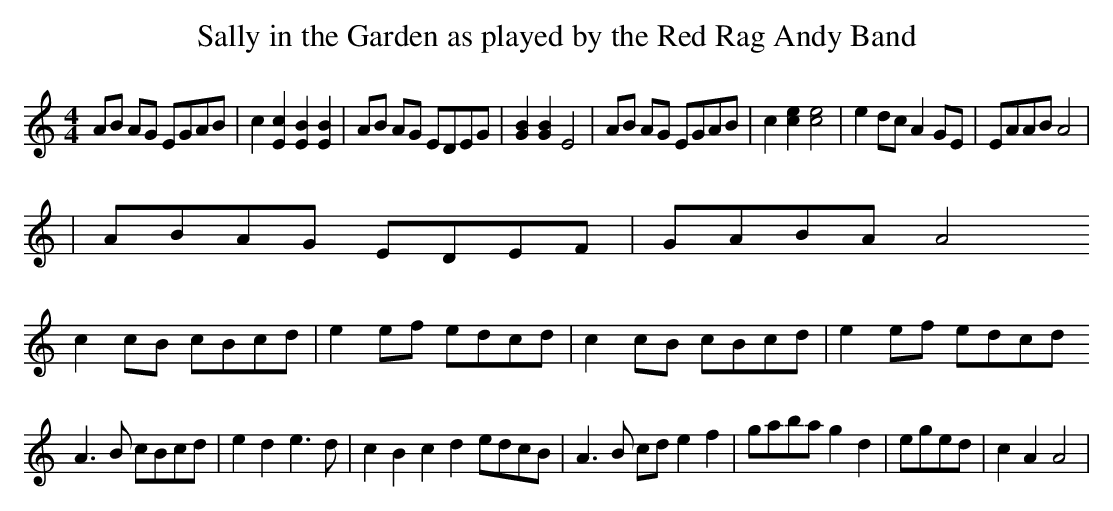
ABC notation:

X:1
x:1
T: Sally in the Garden as played by the Red Rag Andy Band
M:4/4
K:Am
L: 1/4
I A/2B/2 A/2G/2  E/2G/2A/2B/2   | c [Ec] [EB] [EB] | A/2B/2  A/2G/2 E/2D/2E/2G/2  |   [GB] [GB]  E2 |  A/2B/2 A/2G/2  E/2G/2A/2B/2 | c  [ec] [ec]2 | e d/2c/2 A G/2E/2 | E/2A/2A/2B/2 A2 |
|A/2B/2A/2G/2 E/2D/2E/2F/2 | G/2A/2B/2A/2 A2
c c/2B/2 c/2B/2c/2d/2 | e e/2f/2 e/2d/2c/2d/2 | c c/2B/2 c/2B/2c/2d/2 | e e/2f/2 e/2d/2c/2d/2
A3/2 B/ c/2B/2c/2d/2   | e d e3/2 d/2 | c B c d  e/2d/2c/2B/2 | A3/2 B/2 c/2d/2 e f |  g/2a/2b/2/a/2  g d | e/2g/2e/2/d/2 | c A A2 |
